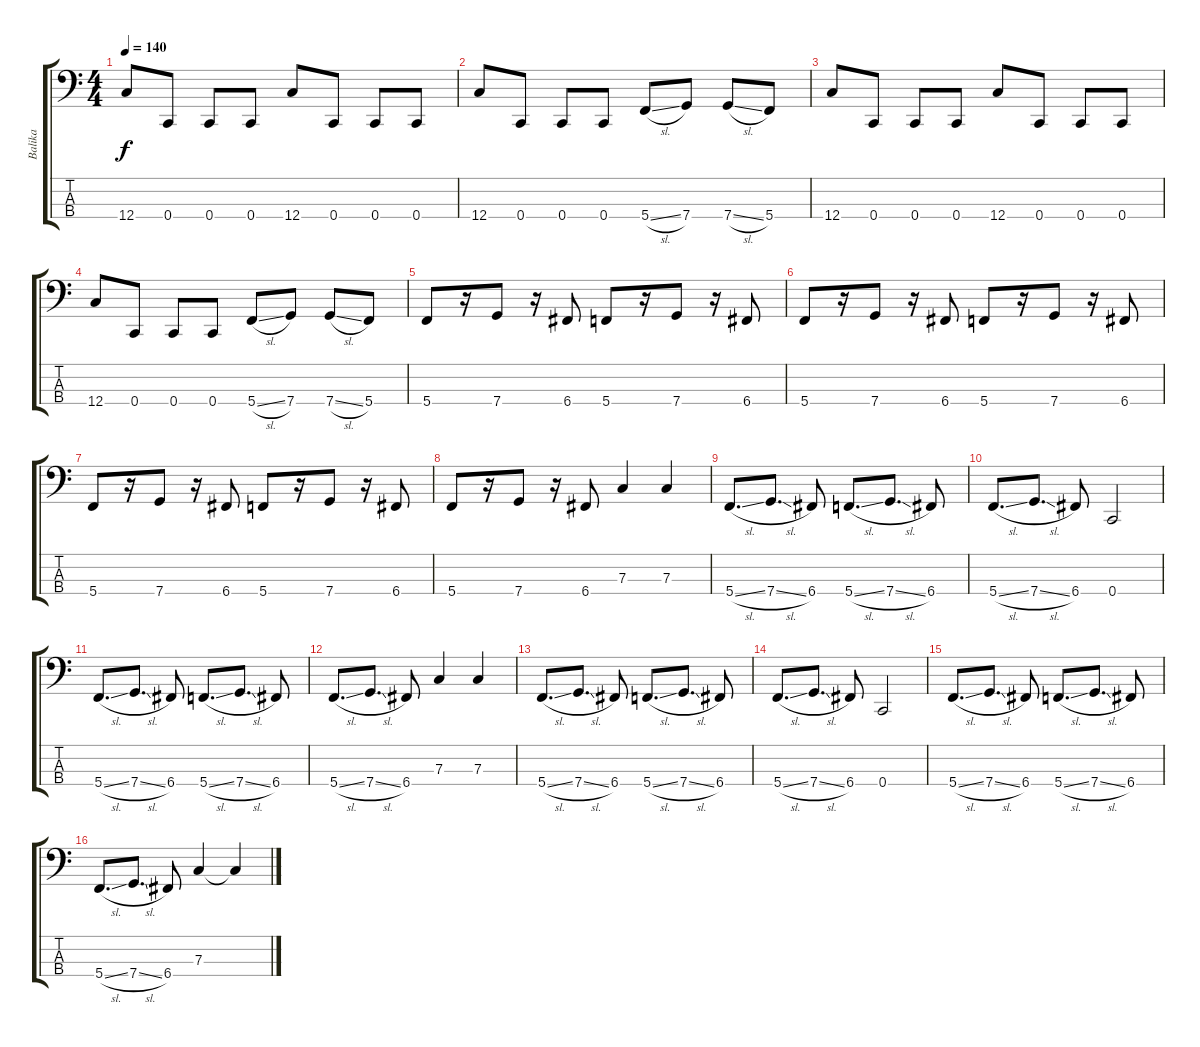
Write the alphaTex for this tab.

\track ("Balika" "Balika") {instrument electricbassfinger}
\staff {score tabs}
\tuning (Eb2 Bb1 F1 C1) {hide}
\ts (4 4)
\tempo 140
\clef f4
\ks c
12.4.8{dy f} 0.4.8 0.4.8 0.4.8 12.4.8 0.4.8 0.4.8 0.4.8 |
12.4.8 0.4.8 0.4.8 0.4.8 5.4{sl}.8 7.4.8 7.4{sl}.8 5.4.8 |
12.4.8 0.4.8 0.4.8 0.4.8 12.4.8 0.4.8 0.4.8 0.4.8 |
12.4.8 0.4.8 0.4.8 0.4.8 5.4{sl}.8 7.4.8 7.4{sl}.8 5.4.8 |
5.4.8 r.16 7.4.8 r.16 6.4.8 5.4.8 r.16 7.4.8 r.16 6.4.8 |
5.4.8 r.16 7.4.8 r.16 6.4.8 5.4.8 r.16 7.4.8 r.16 6.4.8 |
5.4.8 r.16 7.4.8 r.16 6.4.8 5.4.8 r.16 7.4.8 r.16 6.4.8 |
5.4.8 r.16 7.4.8 r.16 6.4.8 7.3.4 7.3.4 |
5.4{sl}.8{d} 7.4{sl}.8{d} 6.4.8 5.4{sl}.8{d} 7.4{sl}.8{d} 6.4.8 |
5.4{sl}.8{d} 7.4{sl}.8{d} 6.4.8 0.4.2 |
5.4{sl}.8{d} 7.4{sl}.8{d} 6.4.8 5.4{sl}.8{d} 7.4{sl}.8{d} 6.4.8 |
5.4{sl}.8{d} 7.4{sl}.8{d} 6.4.8 7.3.4 7.3.4 |
5.4{sl}.8{d} 7.4{sl}.8{d} 6.4.8 5.4{sl}.8{d} 7.4{sl}.8{d} 6.4.8 |
5.4{sl}.8{d} 7.4{sl}.8{d} 6.4.8 0.4.2 |
5.4{sl}.8{d} 7.4{sl}.8{d} 6.4.8 5.4{sl}.8{d} 7.4{sl}.8{d} 6.4.8 |
5.4{sl}.8{d} 7.4{sl}.8{d} 6.4.8 7.3.4 7.3{t}.4
